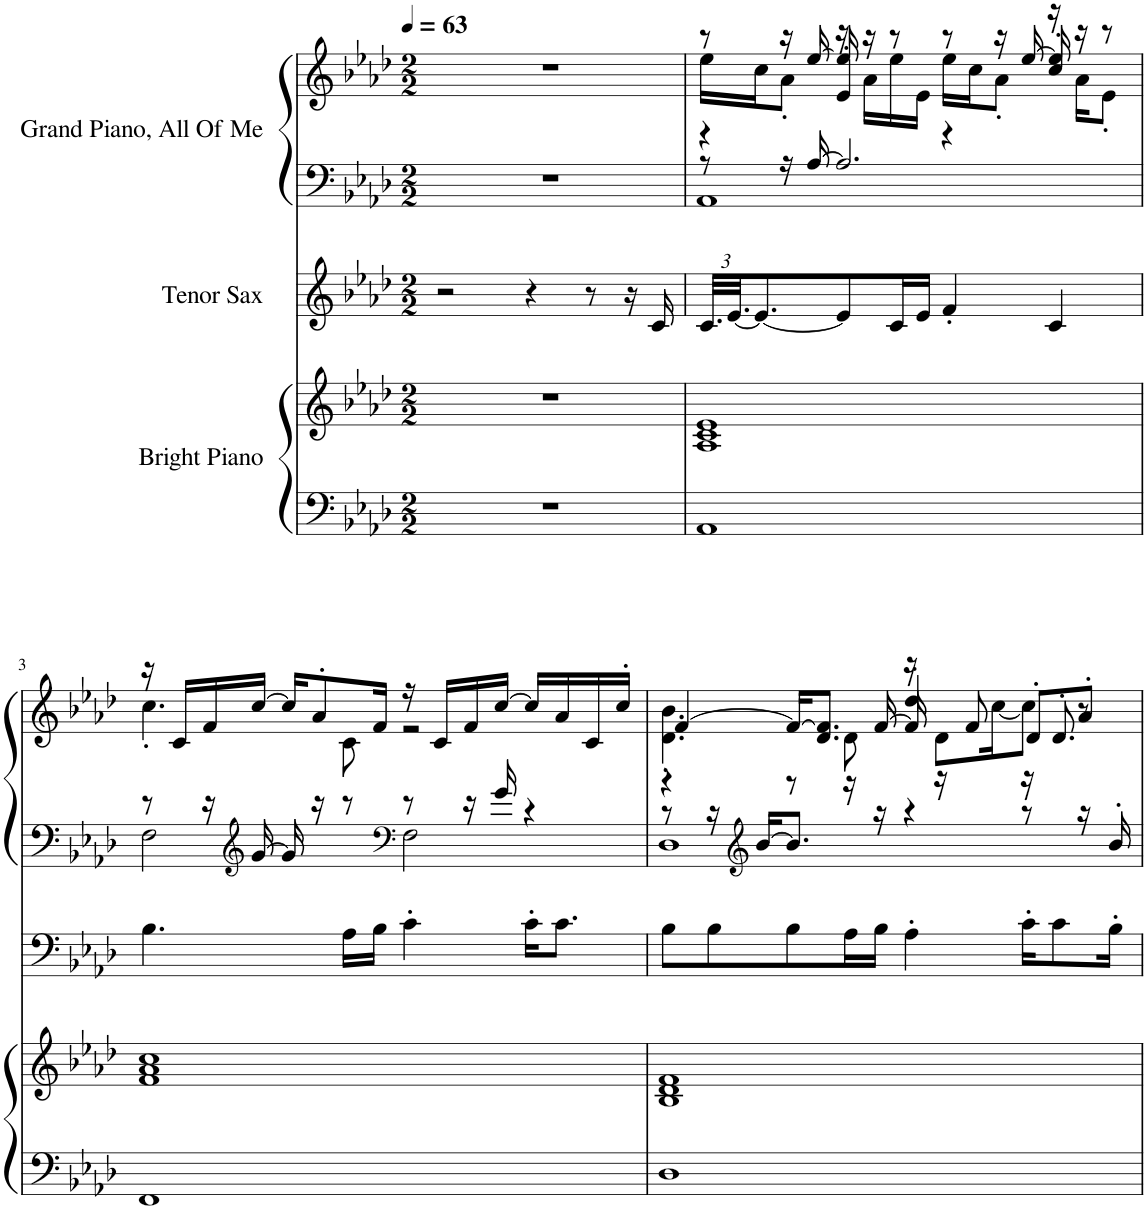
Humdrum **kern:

**kern	**kern	**kern	**kern	**kern
*part3	*part3	*part2	*part1	*part1
*staff5	*staff4	*staff3	*staff2	*staff1
*I"Bright Piano	*	*I"Tenor Sax	*I"Grand Piano, All Of Me	*
*I'Pno	*	*I'T Sax	*I'Pno	*
*clefF4	*clefG2	*clefG2	*clefF4	*clefG2
*	*	*Trd8c14	*	*
*k[b-e-a-d-]	*k[b-e-a-d-]	*k[b-e-a-d-]	*k[b-e-a-d-]	*k[b-e-a-d-]
*M2/2	*M2/2	*M2/2	*M2/2	*M2/2
*MM63	*MM63	*MM63	*MM63	*MM63
=1	=1	=1	=1	=1
1r	1r	2r	1r	1r
.	.	4r	.	.
.	.	8r	.	.
.	.	16r	.	.
.	.	16c/	.	.
=2	=2	=2	=2	=2
*	*	*Xbrackettup	*	*
*	*	*	*^	*^
*	*	*	*	*	*	*^
1AA-	1A- 1c 1e-	48.c/LLL	8r	1AA-	8r	16ee-\LL	4r
.	.	[48.e-/JJ	.	.	.	.	.
.	.	8.e-/_	.	.	.	16cc\J	.
.	.	.	16r	.	16r	8a-'\J	.
.	.	.	[16A-/	.	[16ee-/	.	.
.	.	8e-/]	2.A-/]	.	16ee-/]	16r	4e-'/
.	.	.	.	.	16r	16a-\LL	.
.	.	16c/L	.	.	8r	16ee-\	.
.	.	16e-/JJ	.	.	.	16e-\JJ	.
.	.	4f'/	.	.	8r	16ee-\LL	4r
.	.	.	.	.	.	16cc\J	.
.	.	.	.	.	16r	8a-'\J	.
.	.	.	.	.	[16ee-/	.	.
.	.	4c/	.	.	16ee-/]	16r	4cc'/
.	.	.	.	.	16r	16a-\KL	.
.	.	.	.	.	8r	8e-'\J	.
*	*	*	*	*	*	*v	*v
!!LO:LB:g=z
=3	=3	=3	=3	=3	=3	=3
1FF	1f 1a- 1cc	4.B-\	8r	2F\	16r	4.cc'\
.	.	.	.	.	16c/LL	.
.	.	.	16r	.	16f/	.
*	*	*	*clefG2	*	*	*
.	.	.	[16g/	.	[16cc/JJ	.
.	.	.	16g/]	.	16cc/KL]	.
.	.	.	16r	.	8a-'/	.
.	.	16A-\LL	8r	.	.	8c\
.	.	16B-\JJ	.	.	16f/Jk	.
*	*	*	*clefF4	*	*	*
.	.	4c'\	8r	2F\	16r	2r
.	.	.	.	.	16c/LL	.
.	.	.	16r	.	16f/	.
.	.	.	16g/	.	[16cc/JJ	.
.	.	16c'\KL	4r	.	16cc/LL]	.
.	.	8.c\J	.	.	16a-/	.
.	.	.	.	.	16c/	.
.	.	.	.	.	16cc'/JJ	.
=4	=4	=4	=4	=4	=4	=4
*	*	*	*	*	*	*^
1D-	1B- 1d- 1f	8B-\L	8r	1D-	[4f/	4.d-\' 4.b-\'	4r
.	.	8B-\	16r	.	.	.	.
*	*	*	*clefG2	*	*	*	*
.	.	.	[16b-/KL	.	.	.	.
.	.	8B-\	8.b-/J]	.	16f/KL_	.	8r
.	.	.	.	.	8.d-/ 8.f/]J	.	.
.	.	16A-\L	.	.	.	8d-\	16r
.	.	16B-\JJ	16r	.	.	.	[16f/
.	.	4A-'\	4r	.	4dd-'/	16r	16f/]
.	.	.	.	.	.	8d-\L	16r
.	.	.	.	.	.	.	8f/
.	.	.	.	.	.	[16cc\K	.
.	.	16c'\KL	8r	.	8d-'/L	8cc\J]	16r
.	.	8c\	.	.	.	.	8.d-'/
.	.	.	16r	.	8a-'/J	8r	.
.	.	16B-'\Jk	16b-'/	.	.	.	.
*	*	*	*v	*v	*	*	*
*	*	*	*	*v	*v	*v
=	=	=	=	=
*-	*-	*-	*-	*-
